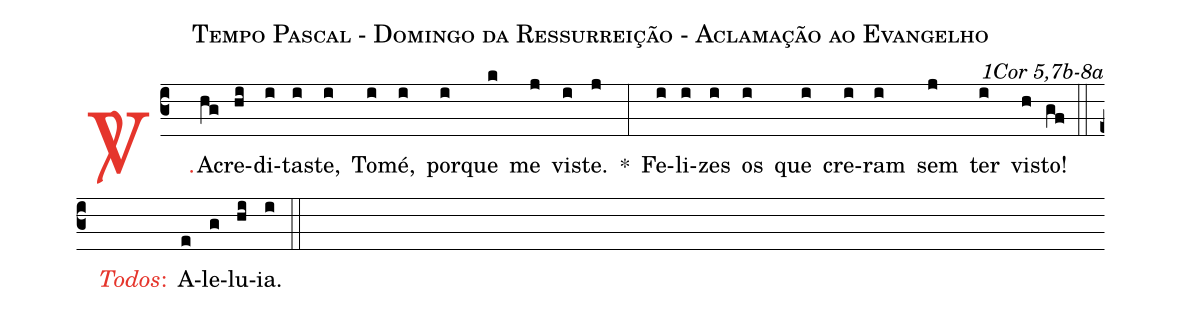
name: Tempo Pascal - Domingo da Ressurreição - Aclamação ao Evangelho;
commentary: 1Cor 5,7b-8a;
%%
(c3)

<c><sp>V/</sp>.</c>() A(hg)cre(hi)di(i)tas(i)te,(i) To(i)mé,(i) por(i)que(k) me(j) vis(i)te.(j) *(:) Fe(i)li(i)zes(i) os(i) que(i) cre(i)ram(i) sem(j) ter(i) vis(h)to!(gf)

(::)

<nlba><c><i>Todos</i>:</c>() A</nlba>(e)le(g)lu(hi)ia.(i)

(::)
